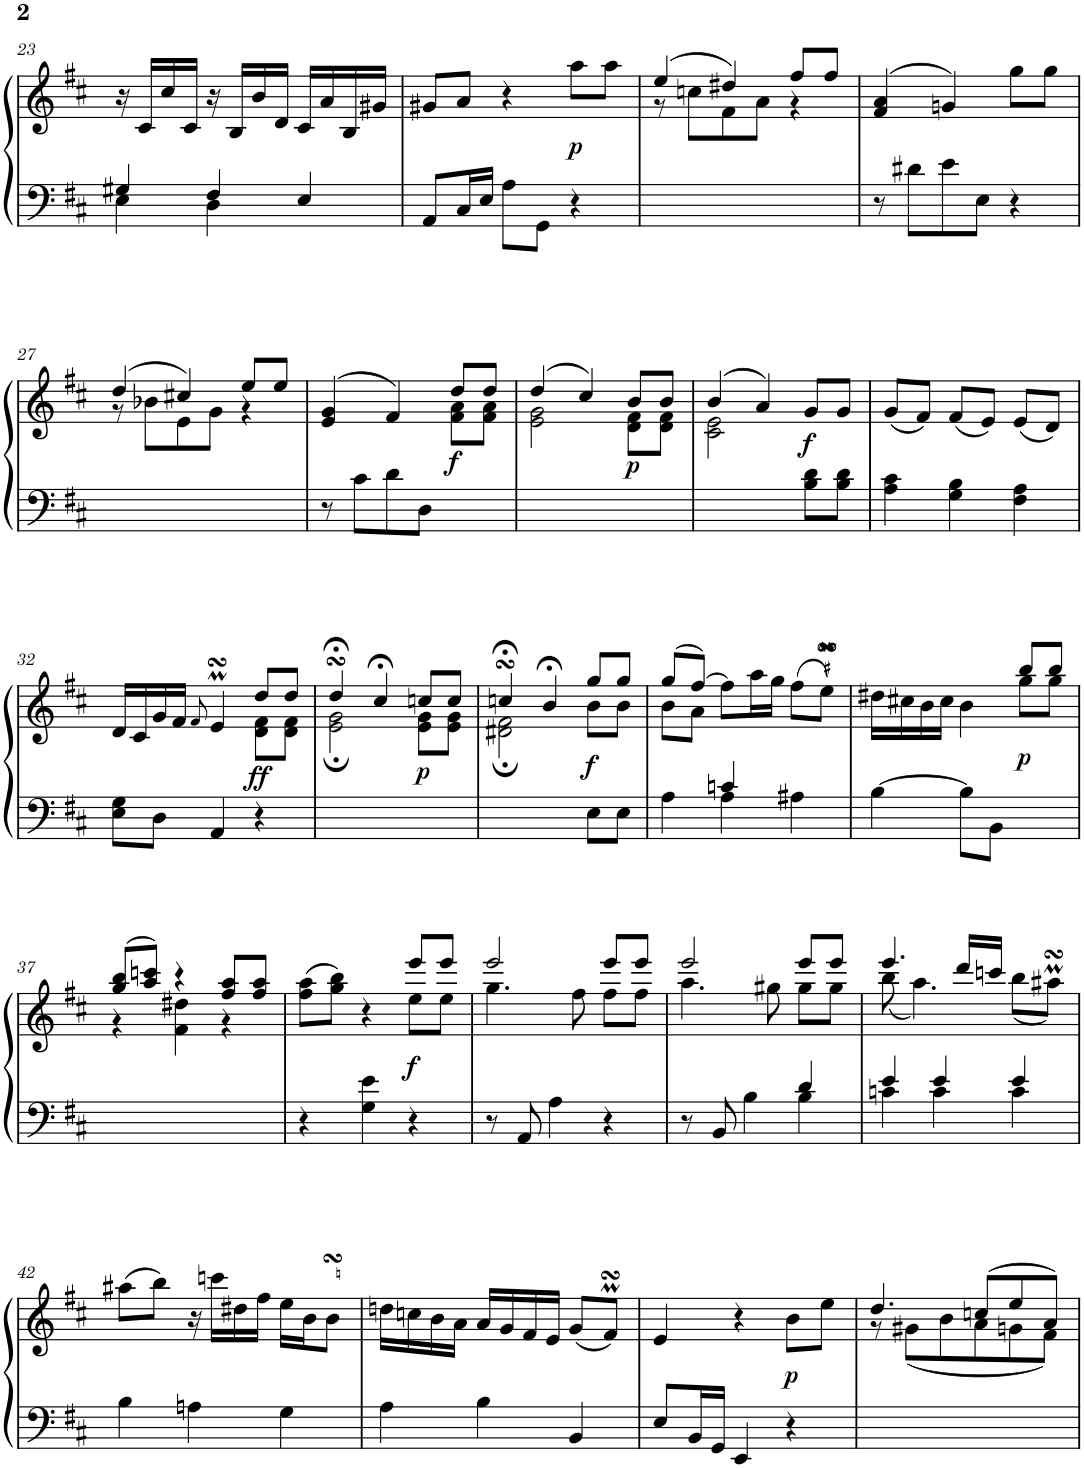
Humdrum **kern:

**kern	**kern	**dynam
*part1	*part1	*part1
*staff2	*staff1	*staff1/2
*I"Harpsichord	*	*
*I'Hch.	*	*
!!LO:PB:g=z
*clefF4	*clefG2	*
*k[f#c#]	*k[f#c#]	*
*D:	*D:	*
*M3/4	*M3/4	*
=23	=23	=23
*^	*	*
4G#X/	4E\	16r	.
.	.	16c#/LL	.
.	.	16cc#/	.
.	.	16c#/JJ	.
4F#/	4D\	16r	.
.	.	16B/LL	.
.	.	16b/	.
.	.	16d/JJ	.
4E/	4ryy	16c#/LL	.
.	.	16a/	.
.	.	16B/	.
.	.	16g#X/JJ	.
*v	*v	*	*
=24	=24	=24
8AA/L	8g#X/L	.
16C#/L	8a/J	.
16E/JJ	.	.
8A\L	4r	.
8GG\J	.	.
!	!	!LO:DY:b
4r	8aa\L	p
.	8aa\J	.
=25	=25	=25
*	*^	*
2.ryy	(>4ee/	8r	.
.	.	8ccn\L	.
.	4dd#X/)	8f#\	.
.	.	8a\J	.
.	8ff#/L	4r	.
.	8ff#/J	.	.
*	*v	*v	*
=26	=26	=26
8r	(>4f#/ 4a/	.
8d#X\L	.	.
8e\	4gn/)	.
8E\J	.	.
4r	8gg\L	.
.	8gg\J	.
!!LO:LB:g=z
=27	=27	=27
*	*^	*
2.ryy	(4dd/	8r	.
.	.	8b-X\L	.
.	4cc#X/)	8e\	.
.	.	8g\J	.
.	8ee/L	4r	.
.	8ee/J	.	.
=28	=28	=28	=28
8r	(>4e/ 4g/	2ryy	.
8c#\L	.	.	.
8d\	4f#/)	.	.
8D\J	.	.	.
!	!	!	!LO:DY:b
4ryy	8dd/L	8f#\ 8a\L	f
.	8dd/J	8f#\ 8a\J	.
=29	=29	=29	=29
2.ryy	(>4dd/	2e\ 2g\	.
.	4cc#/)	.	.
!	!	!	!LO:DY:b
.	8b/L	8d\ 8f#\L	p
.	8b/J	8d\ 8f#\J	.
=30	=30	=30	=30
2ryy	(>4b/	2c#\ 2e\	.
.	4a/)	.	.
!	!	!	!LO:DY:b
8B\ 8d\L	8g/L	4ryy	f
8B\ 8d\J	8g/J	.	.
*	*v	*v	*
=31	=31	=31
4A\ 4c#\	(<8g/L	.
.	8f#/J)	.
4G\ 4B\	(<8f#/L	.
.	8e/J)	.
4F#\ 4A\	(<8e/L	.
.	8d/J)	.
!!LO:LB:g=z
=32	=32	=32
*	*^	*
8E\ 8G\L	16d/LL	2ryy	.
.	16c#/	.	.
8D\J	16g/	.	.
.	16f#/JJ	.	.
.	8qf#/	.	.
4AA/	4eMsSSS/	.	.
!	!	!	!LO:DY:b
4r	8dd/L	8d\ 8f#\L	ff
.	8dd/J	8d\ 8f#\J	.
=33	=33	=33	=33
2.ryy	4dd;<sSSs/	2e\; 2g\;	.
.	4cc#;</	.	.
!	!	!	!LO:DY:b
.	8ccn/L	8e\ 8g\L	p
.	8cc/J	8e\ 8g\J	.
=34	=34	=34	=34
2ryy	4ccn;<sSSs/	2d#X\; 2f#\;	.
.	4b;</	.	.
!	!	!	!LO:DY:b
8E\L	8gg/L	8b\L	f
8E\J	8gg/J	8b\J	.
=35	=35	=35	=35
*^	*	*	*
4A\	4ryy	(>8gg/L	8b\L	.
.	.	[8ff#/J)	8a\J	.
4A\	4cn/	8ff#\L]	2ryy	.
.	.	16aa\L	.	.
.	.	16gg\JJ	.	.
4A#X\	4ryy	(>8ff#\L	.	.
.	.	8eeMsSSS\J)	.	.
*v	*v	*	*	*
=36	=36	=36	=36
[4B\	16dd#X\LL	2ryy	.
.	16cc#X\	.	.
.	16b\	.	.
.	16cc#\JJ	.	.
8B\L]	4b\	.	.
8BB\J	.	.	.
!	!	!	!LO:DY:b
4ryy	8bb/L	8gg\L	p
.	8bb/J	8gg\J	.
!!LO:LB:g=z	!!
=37	=37	=37	=37
2.ryy	(>8gg/ 8bb/L	4r	.
.	8aa/ 8cccn/J)	.	.
.	4r	4f#\ 4dd#X\	.
.	8ff#/ 8aa/L	4r	.
.	8ff#/ 8aa/J	.	.
=38	=38	=38	=38
4r	(>8ff#\ 8aa\L	2ryy	.
.	8gg\ 8bb\J)	.	.
4G\ 4e\	4r	.	.
!	!	!	!LO:DY:b
4r	8eee/L	8ee\L	f
.	8eee/J	8ee\J	.
=39	=39	=39	=39
8r	2eee/	4.gg\	.
8AA/	.	.	.
4A\	.	.	.
.	.	8ff#\	.
4r	8eee/L	8ff#\L	.
.	8eee/J	8ff#\J	.
=40	=40	=40	=40
*^	*	*	*
8r	2ryy	2eee/	4.aa\	.
8BB/	.	.	.	.
4B\	.	.	.	.
.	.	.	8gg#X\	.
4B\	4d/	8eee/L	8gg#\L	.
.	.	8eee/J	8gg#\J	.
=41	=41	=41	=41	=41
4e/	4cn\	4.eee/	(<8bb\	.
.	.	.	4.aa\)	.
4e/	4c\	.	.	.
.	.	16ddd/LL	.	.
.	.	16cccn/JJ	.	.
4e/	4c\	(<8bb\L	4ryy	.
.	.	8aa#XmsSsS\J)	.	.
*v	*v	*	*	*
*	*v	*v	*
!!LO:LB:g=z
=42	=42	=42
4B\	(>8aa#X\L	.
.	8bb\J)	.
4An\	16r	.
.	16cccn\LL	.
.	16dd#X\	.
.	16ff#\JJ	.
4G\	16ee\LL	.
.	16b\J	.
.	8bsSSS\J	.
=43	=43	=43
4A\	16ddn\LL	.
.	16ccn\	.
.	16b\	.
.	16a\JJ	.
4B\	16a/LL	.
.	16g/	.
.	16f#/	.
.	16e/JJ	.
4BB/	(<8g/L	.
.	8f#msSsS/J)	.
=44	=44	=44
8E/L	4e/	.
16BB/L	.	.
16GG/JJ	.	.
4EE/	4r	.
!	!	!LO:DY:b
4r	8b\L	p
.	8ee\J	.
=45	=45	=45
*	*^	*
2.ryy	4.dd/	8r	.
.	.	(<8g#X\L	.
.	.	8b\	.
.	(>8ccn/L	8a\	.
.	8ee/	8gn\	.
.	8a/J)	8f#\J)	.
*	*v	*v	*
=	=	=
*-	*-	*-
